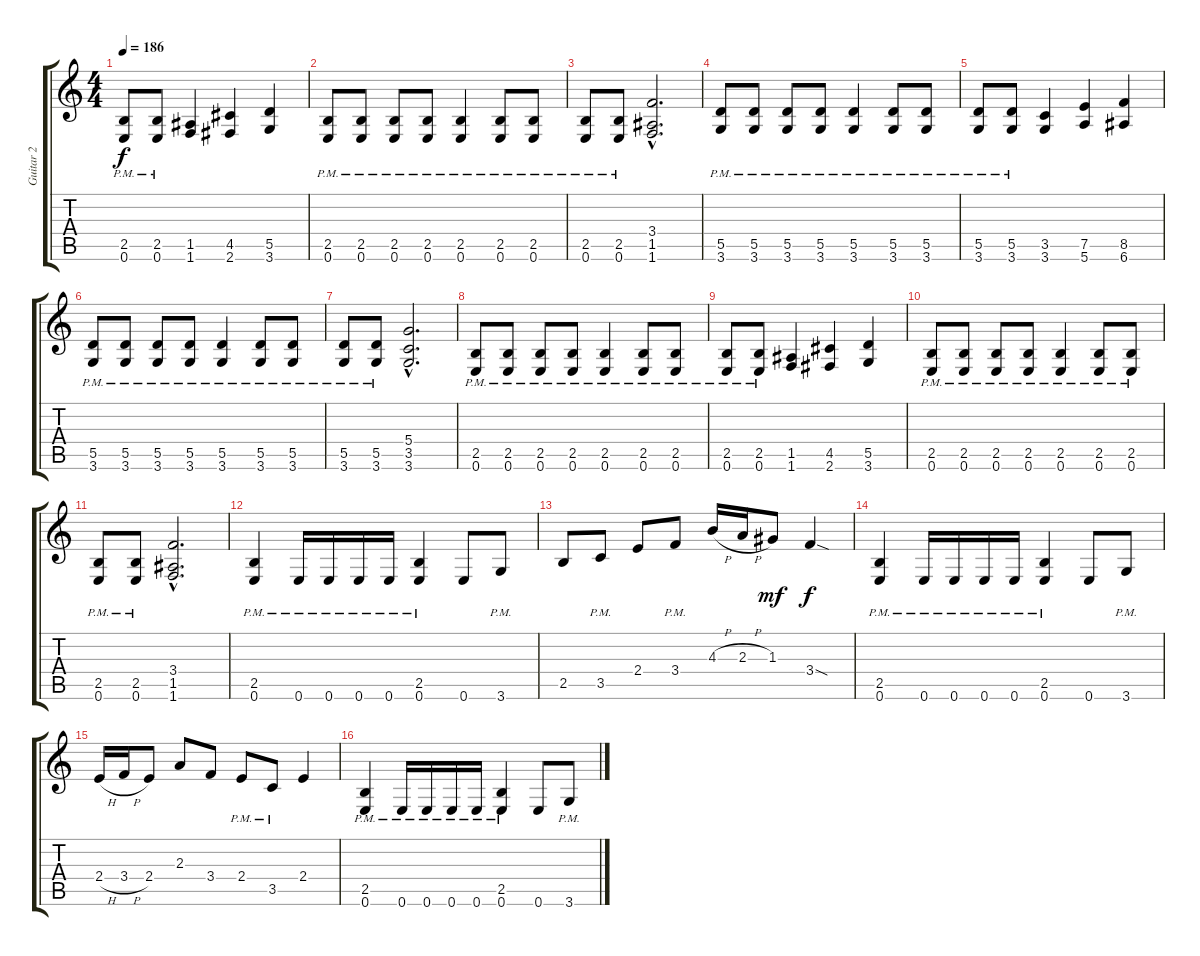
\track ("Guitar 2" "Guitar 2") {instrument distortionguitar}
\staff {score tabs}
\tuning (E4 B3 G3 D3 A2 E2) {hide}
\ts (4 4)
\tempo 186
\clef g2
\ks c
(2.5{pm} 0.6{pm}).8{dy f} (2.5{pm} 0.6{pm}).8 (1.5 1.6).4 (4.5 2.6).4 (5.5 3.6).4 |
(2.5{pm} 0.6{pm}).8 (2.5{pm} 0.6{pm}).8 (2.5{pm} 0.6{pm}).8 (2.5{pm} 0.6{pm}).8 (2.5{pm} 0.6{pm}).4 (2.5{pm} 0.6{pm}).8 (2.5{pm} 0.6{pm}).8 |
(2.5{pm} 0.6{pm}).8 (2.5{pm} 0.6{pm}).8 (3.4{hac} 1.5{hac} 1.6{hac}).2{d} |
(5.5{pm} 3.6{pm}).8 (5.5{pm} 3.6{pm}).8 (5.5{pm} 3.6{pm}).8 (5.5{pm} 3.6{pm}).8 (5.5{pm} 3.6{pm}).4 (5.5{pm} 3.6{pm}).8 (5.5{pm} 3.6{pm}).8 |
(5.5{pm} 3.6{pm}).8 (5.5{pm} 3.6{pm}).8 (3.5 3.6).4 (7.5 5.6).4 (8.5 6.6).4 |
(5.5{pm} 3.6{pm}).8 (5.5{pm} 3.6{pm}).8 (5.5{pm} 3.6{pm}).8 (5.5{pm} 3.6{pm}).8 (5.5{pm} 3.6{pm}).4 (5.5{pm} 3.6{pm}).8 (5.5{pm} 3.6{pm}).8 |
(5.5{pm} 3.6{pm}).8 (5.5{pm} 3.6{pm}).8 (5.4{hac} 3.5{hac} 3.6{hac}).2{d} |
(2.5{pm} 0.6{pm}).8 (2.5{pm} 0.6{pm}).8 (2.5{pm} 0.6{pm}).8 (2.5{pm} 0.6{pm}).8 (2.5{pm} 0.6{pm}).4 (2.5{pm} 0.6{pm}).8 (2.5{pm} 0.6{pm}).8 |
(2.5{pm} 0.6{pm}).8 (2.5{pm} 0.6{pm}).8 (1.5 1.6).4 (4.5 2.6).4 (5.5 3.6).4 |
(2.5{pm} 0.6{pm}).8 (2.5{pm} 0.6{pm}).8 (2.5{pm} 0.6{pm}).8 (2.5{pm} 0.6{pm}).8 (2.5{pm} 0.6{pm}).4 (2.5{pm} 0.6{pm}).8 (2.5{pm} 0.6{pm}).8 |
(2.5{pm} 0.6{pm}).8 (2.5{pm} 0.6{pm}).8 (3.4{hac} 1.5{hac} 1.6{hac}).2{d} |
(2.5{pm} 0.6{pm}).4 0.6{pm}.16 0.6{pm}.16 0.6{pm}.16 0.6{pm}.16 (2.5{pm} 0.6{pm}).4 0.6.8 3.6{pm}.8 |
2.5.8 3.5{pm}.8 2.4.8 3.4{pm}.8 4.3{h}.16 2.3{h}.16 1.3.8{dy mf} 3.4{sod}.4{dy f} |
(2.5{pm} 0.6{pm}).4 0.6{pm}.16 0.6{pm}.16 0.6{pm}.16 0.6{pm}.16 (2.5{pm} 0.6{pm}).4 0.6.8 3.6{pm}.8 |
2.4{h}.16 3.4{h}.16 2.4.8 2.3.8 3.4.8 2.4{pm}.8 3.5{pm}.8 2.4.4 |
(2.5{pm} 0.6{pm}).4 0.6{pm}.16 0.6{pm}.16 0.6{pm}.16 0.6{pm}.16 (2.5{pm} 0.6{pm}).4 0.6.8 3.6{pm}.8
